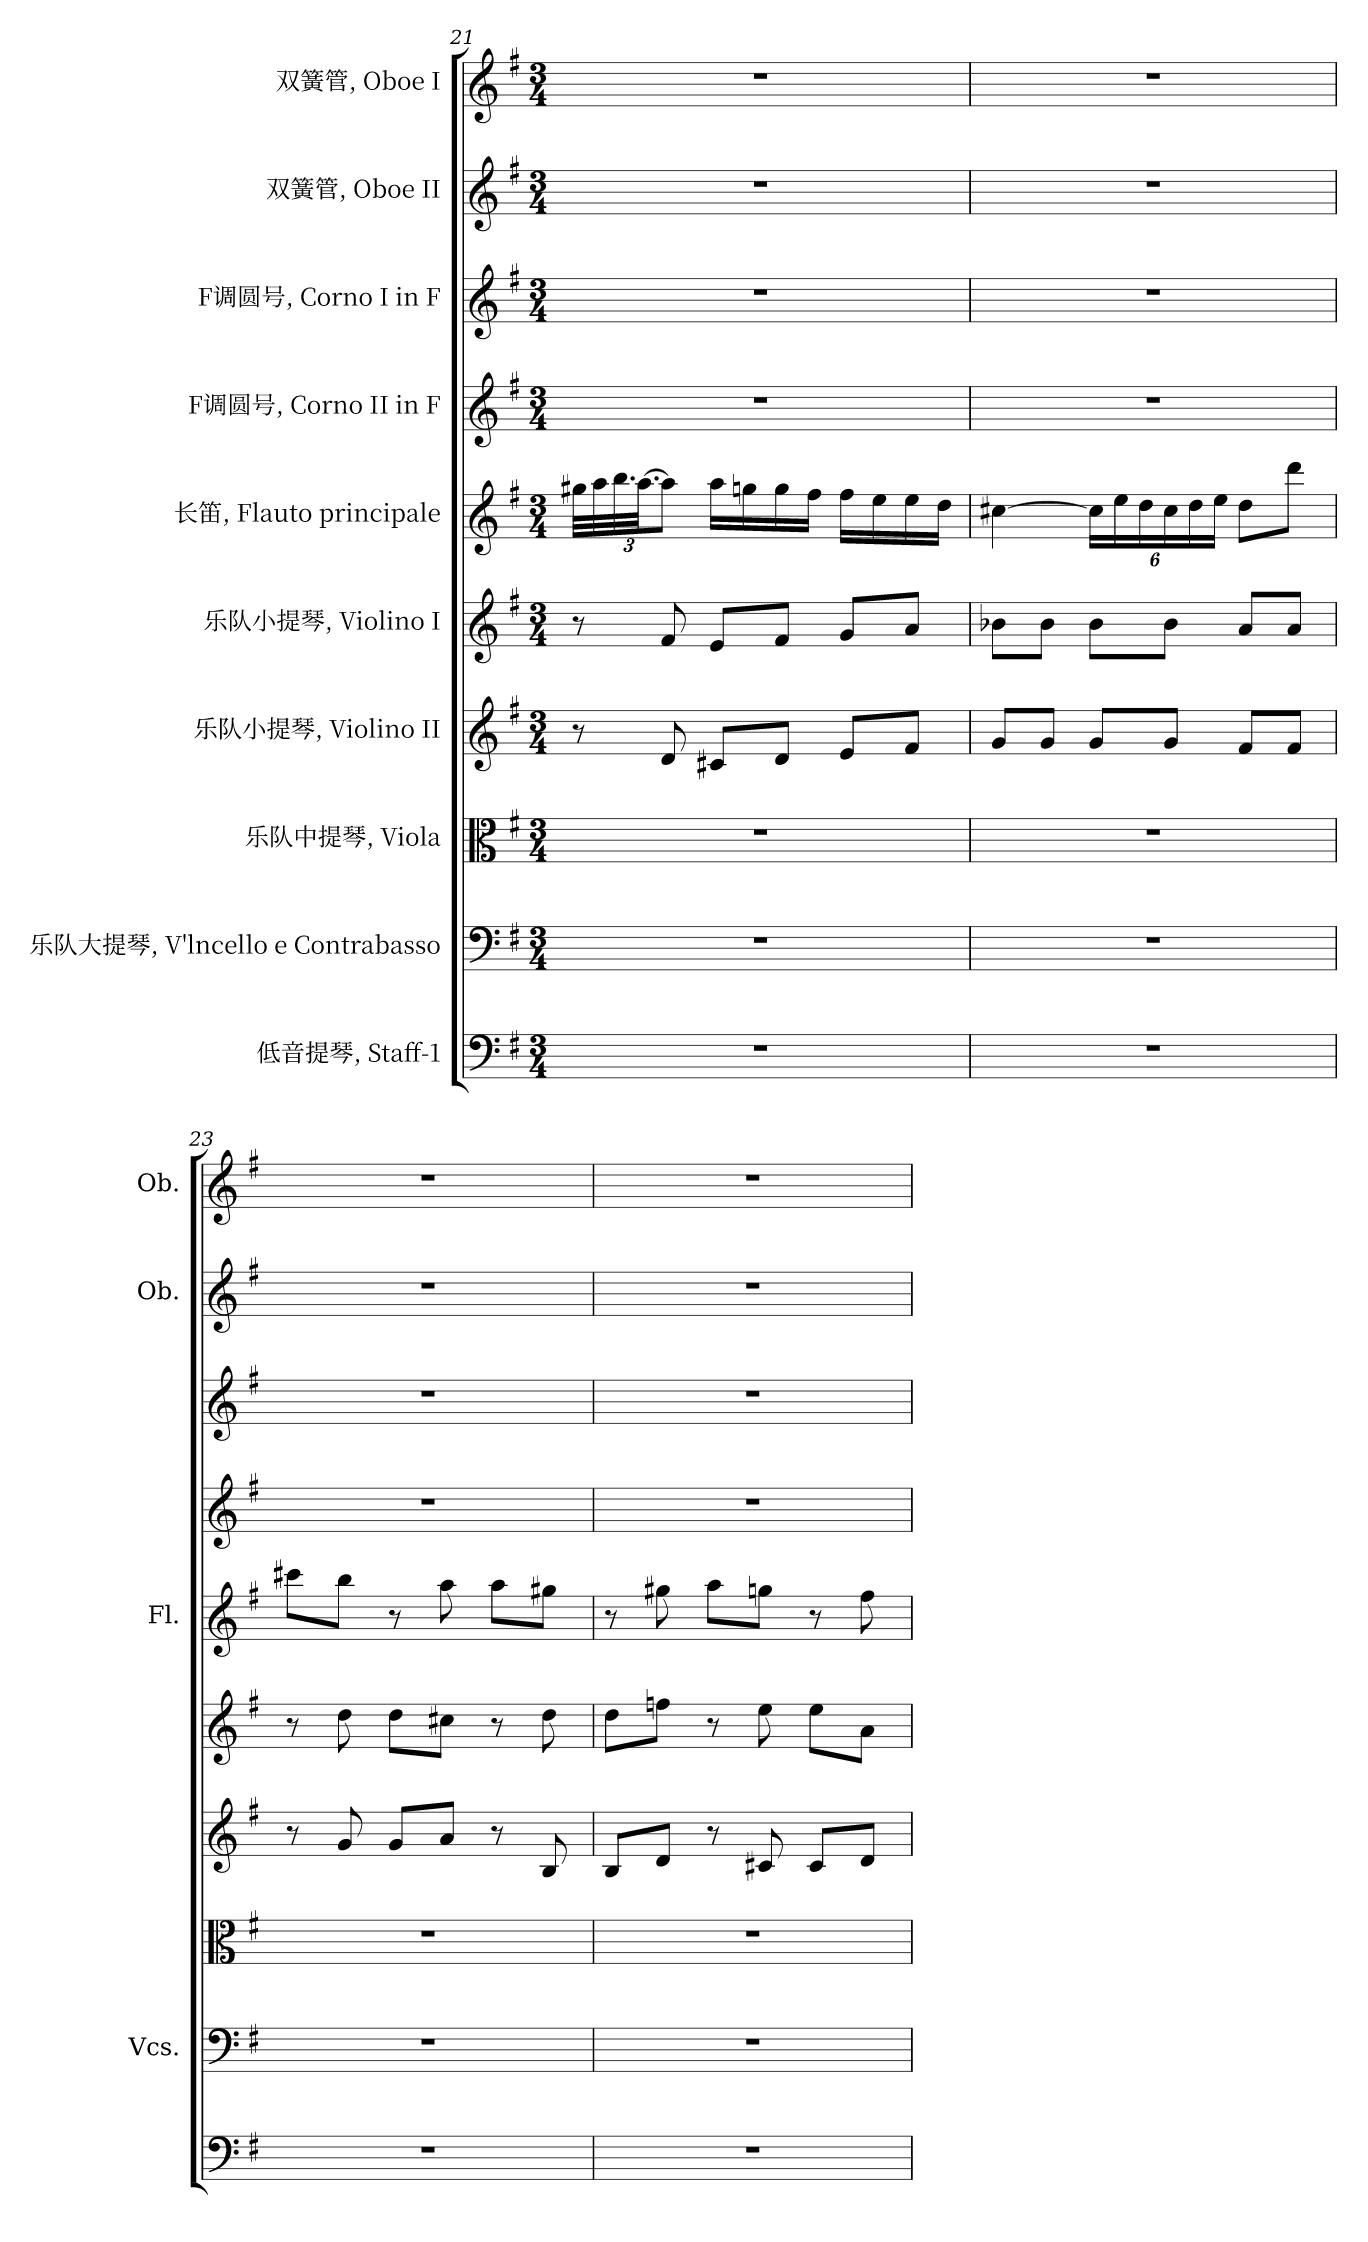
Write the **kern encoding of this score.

**kern	**kern	**kern	**kern	**kern	**kern	**kern	**kern	**kern	**kern
*part10	*part9	*part8	*part7	*part6	*part5	*part4	*part3	*part2	*part1
*staff10	*staff9	*staff8	*staff7	*staff6	*staff5	*staff4	*staff3	*staff2	*staff1
*I"低音提琴, Staff-1	*I"乐队大提琴, V'lncello e Contrabasso	*I"乐队中提琴, Viola	*I"乐队小提琴, Violino II	*I"乐队小提琴, Violino I	*I"长笛, Flauto principale	*I"F调圆号, Corno II in F	*I"F调圆号, Corno I in F	*I"双簧管, Oboe II	*I"双簧管, Oboe I
*	*I'Vcs.	*	*	*	*I'Fl.	*	*	*I'Ob.	*I'Ob.
*clefF4	*clefF4	*clefC3	*clefG2	*clefG2	*clefG2	*clefG2	*clefG2	*clefG2	*clefG2
*ITrd7c12	*	*	*	*	*	*ITrd4c7	*ITrd4c7	*	*
*k[f#]	*k[f#]	*k[f#]	*k[f#]	*k[f#]	*k[f#]	*k[]	*k[]	*k[f#]	*k[f#]
*M3/4	*M3/4	*M3/4	*M3/4	*M3/4	*M3/4	*M3/4	*M3/4	*M3/4	*M3/4
=21	=21	=21	=21	=21	=21	=21	=21	=21	=21
2.r	2.r	2.r	8r	8r	32gg#X\LLL	2.r	2.r	2.r	2.r
.	.	.	.	.	32aa\	.	.	.	.
*	*	*	*	*	*Xbrackettup	*	*	*	*
.	.	.	.	.	48.bb\	.	.	.	.
.	.	.	.	.	[48.aa\JJ	.	.	.	.
.	.	.	8d/	8f#/	8aa\J]	.	.	.	.
.	.	.	8c#X/L	8e/L	16aa\LL	.	.	.	.
.	.	.	.	.	16ggn\	.	.	.	.
.	.	.	8d/J	8f#/J	16gg\	.	.	.	.
.	.	.	.	.	16ff#\JJ	.	.	.	.
.	.	.	8e/L	8g/L	16ff#\LL	.	.	.	.
.	.	.	.	.	16ee\	.	.	.	.
.	.	.	8f#/J	8a/J	16ee\	.	.	.	.
.	.	.	.	.	16dd\JJ	.	.	.	.
=22	=22	=22	=22	=22	=22	=22	=22	=22	=22
2.r	2.r	2.r	8g/L	8b-X\L	[4cc#X\	2.r	2.r	2.r	2.r
.	.	.	8g/J	8b-\J	.	.	.	.	.
.	.	.	8g/L	8b-\L	24cc#\LL]	.	.	.	.
.	.	.	.	.	24ee\	.	.	.	.
.	.	.	.	.	24dd\	.	.	.	.
.	.	.	8g/J	8b-\J	24cc#\	.	.	.	.
.	.	.	.	.	24dd\	.	.	.	.
.	.	.	.	.	24ee\JJ	.	.	.	.
.	.	.	8f#/L	8a/L	8dd\L	.	.	.	.
.	.	.	8f#/J	8a/J	8ddd\J	.	.	.	.
!!LO:PB:g=z
=23	=23	=23	=23	=23	=23	=23	=23	=23	=23
2.r	2.r	2.r	8r	8r	8ccc#X\L	2.r	2.r	2.r	2.r
.	.	.	8g/	8dd\	8bb\J	.	.	.	.
.	.	.	8g/L	8dd\L	8r	.	.	.	.
.	.	.	8a/J	8cc#X\J	8aa\	.	.	.	.
.	.	.	8r	8r	8aa\L	.	.	.	.
.	.	.	8B/	8dd\	8gg#X\J	.	.	.	.
=24	=24	=24	=24	=24	=24	=24	=24	=24	=24
2.r	2.r	2.r	8B/L	8dd\L	8r	2.r	2.r	2.r	2.r
.	.	.	8d/J	8ffn\J	8gg#X\	.	.	.	.
.	.	.	8r	8r	8aa\L	.	.	.	.
.	.	.	8c#X/	8ee\	8ggn\J	.	.	.	.
.	.	.	8c#/L	8ee\L	8r	.	.	.	.
.	.	.	8d/J	8a\J	8ff#\	.	.	.	.
=	=	=	=	=	=	=	=	=	=
*-	*-	*-	*-	*-	*-	*-	*-	*-	*-
